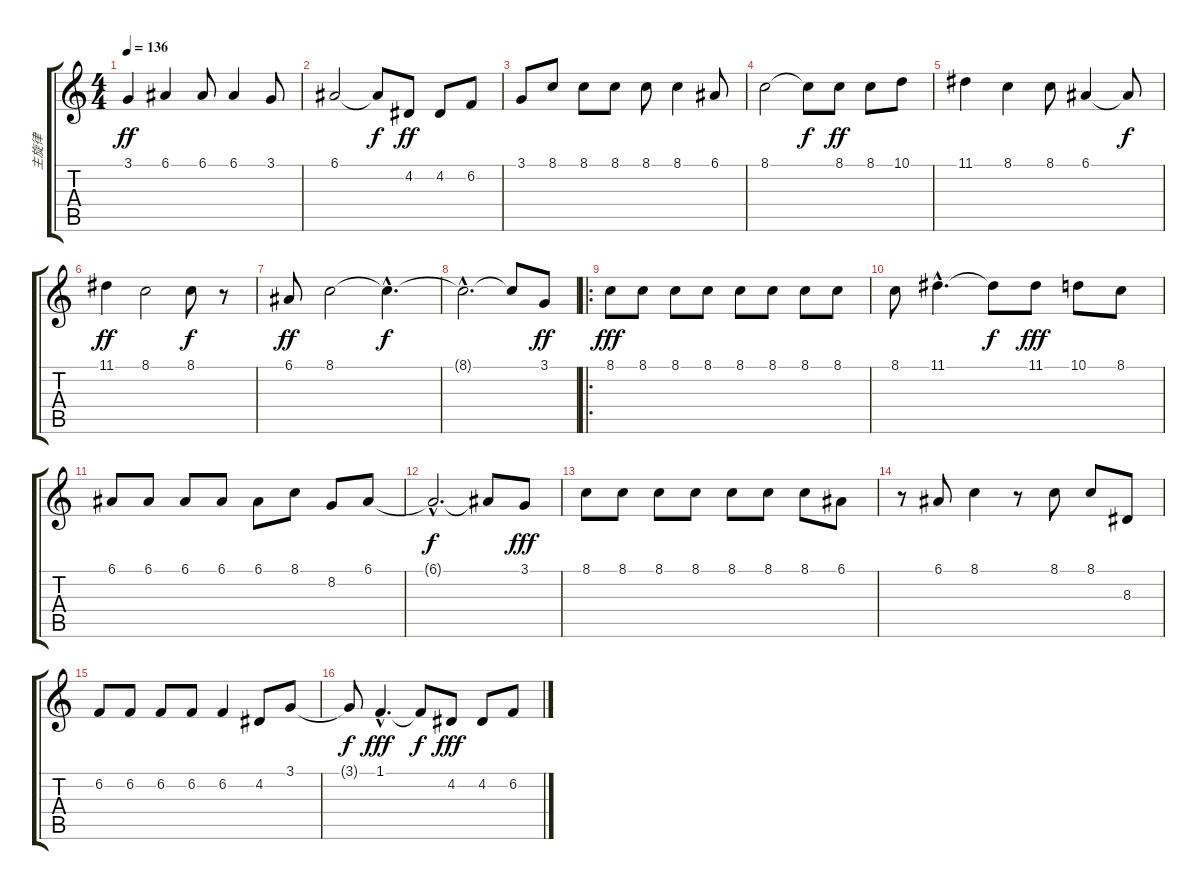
\track ("主旋律" "主旋律") {instrument acousticgrandpiano}
\staff {score tabs}
\tuning (E4 B3 G3 D3 A2 E2) {hide}
\ts (4 4)
\tempo 136
\clef g2
\ks c
3.1.4{dy ff} 6.1.4 6.1.8 6.1.4 3.1.8 |
6.1.2 6.1{t}.8{dy f} 4.2.8{dy ff} 4.2.8 6.2.8 |
3.1.8 8.1.8 8.1.8 8.1.8 8.1.8 8.1.4 6.1.8 |
8.1.2 8.1{t}.8{dy f} 8.1.8{dy ff} 8.1.8 10.1.8 |
11.1.4 8.1.4 8.1.8 6.1.4 6.1{t}.8{dy f} |
11.1.4{dy ff} 8.1.2 8.1.8{dy f} r.8 |
6.1.8{dy ff} 8.1.2 8.1{hac t}.4{d dy f} |
8.1{hac t}.2{d} 8.1{t}.8 3.1.8{dy ff} |
\ro
8.1.8{dy fff} 8.1.8 8.1.8 8.1.8 8.1.8 8.1.8 8.1.8 8.1.8 |
8.1.8 11.1{hac}.4{d} 11.1{t}.8{dy f} 11.1.8{dy fff} 10.1.8 8.1.8 |
6.1.8 6.1.8 6.1.8 6.1.8 6.1.8 8.1.8 8.2.8 6.1.8 |
6.1{hac t}.2{d dy f} 6.1{t}.8 3.1.8{dy fff} |
8.1.8 8.1.8 8.1.8 8.1.8 8.1.8 8.1.8 8.1.8 6.1.8 |
r.8 6.1.8 8.1.4 r.8 8.1.8 8.1.8 8.3.8 |
6.2.8 6.2.8 6.2.8 6.2.8 6.2.4 4.2.8 3.1.8 |
3.1{t}.8{dy f} 1.1{hac}.4{d dy fff} 1.1{t}.8{dy f} 4.2.8{dy fff} 4.2.8 6.2.8
